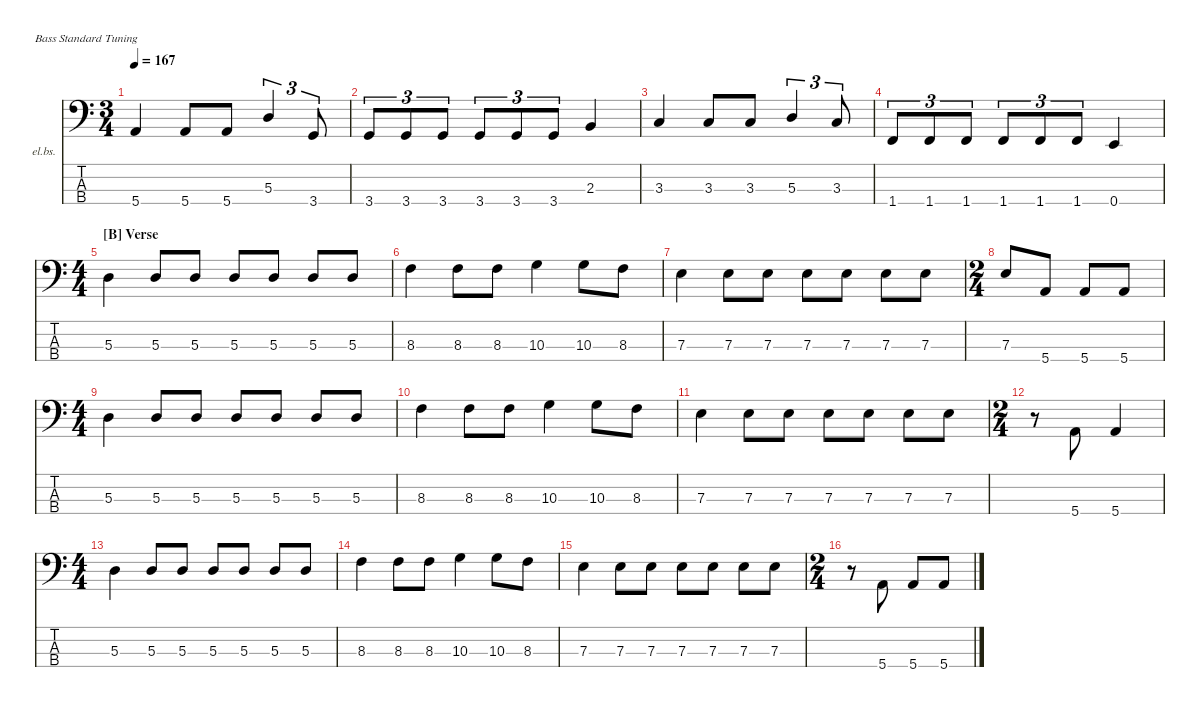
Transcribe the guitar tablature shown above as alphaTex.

\hideDynamics
\bracketExtendMode nobrackets
\firstSystemTrackNameOrientation horizontal
\otherSystemsTrackNameOrientation horizontal
\track ("Electric Bass" "el.bs.") {instrument electricbassfinger}
\staff {score tabs}
\tuning (G2 D2 A1 E1)
\ts (3 4)
\tempo 167
\clef f4
\ks aminor
5.4.4{dy f beam Up} 5.4.8{beam Up} 5.4.8{beam Up} 5.3.4{tu (3 2) beam Up} 3.4.8{tu (3 2) beam Up} |
3.4.8{tu (3 2) beam Up} 3.4.8{tu (3 2) beam Up} 3.4.8{tu (3 2) beam Up} 3.4.8{tu (3 2) beam Up} 3.4.8{tu (3 2) beam Up} 3.4.8{tu (3 2) beam Up} 2.3.4{beam Up} |
3.3.4{beam Up} 3.3.8{beam Up} 3.3.8{beam Up} 5.3.4{tu (3 2) beam Up} 3.3.8{tu (3 2) beam Up} |
1.4.8{tu (3 2) beam Up} 1.4.8{tu (3 2) beam Up} 1.4.8{tu (3 2) beam Up} 1.4.8{tu (3 2) beam Up} 1.4.8{tu (3 2) beam Up} 1.4.8{tu (3 2) beam Up} 0.4.4{beam Up} |
\ts (4 4)
\section ("B" "Verse")
5.3.4{beam Down} 5.3.8{beam Up} 5.3.8{beam Up} 5.3.8{beam Up} 5.3.8{beam Up} 5.3.8{beam Up} 5.3.8{beam Up} |
8.3.4{beam Down} 8.3.8{beam Down} 8.3.8{beam Down} 10.3.4{beam Down} 10.3.8{beam Down} 8.3.8{beam Down} |
7.3.4{beam Down} 7.3.8{beam Down} 7.3.8{beam Down} 7.3.8{beam Down} 7.3.8{beam Down} 7.3.8{beam Down} 7.3.8{beam Down} |
\ts (2 4)
7.3.8{beam Up} 5.4.8{beam Up} 5.4.8{beam Up} 5.4.8{beam Up} |
\ts (4 4)
5.3.4{beam Down} 5.3.8{beam Up} 5.3.8{beam Up} 5.3.8{beam Up} 5.3.8{beam Up} 5.3.8{beam Up} 5.3.8{beam Up} |
8.3.4{beam Down} 8.3.8{beam Down} 8.3.8{beam Down} 10.3.4{beam Down} 10.3.8{beam Down} 8.3.8{beam Down} |
7.3.4{beam Down} 7.3.8{beam Down} 7.3.8{beam Down} 7.3.8{beam Down} 7.3.8{beam Down} 7.3.8{beam Down} 7.3.8{beam Down} |
\ts (2 4)
r.8{beam Down} 5.4.8{beam Up} 5.4.4{beam Up} |
\ts (4 4)
5.3.4{beam Down} 5.3.8{beam Up} 5.3.8{beam Up} 5.3.8{beam Up} 5.3.8{beam Up} 5.3.8{beam Up} 5.3.8{beam Up} |
8.3.4{beam Down} 8.3.8{beam Down} 8.3.8{beam Down} 10.3.4{beam Down} 10.3.8{beam Down} 8.3.8{beam Down} |
7.3.4{beam Down} 7.3.8{beam Down} 7.3.8{beam Down} 7.3.8{beam Down} 7.3.8{beam Down} 7.3.8{beam Down} 7.3.8{beam Down} |
\ts (2 4)
r.8{beam Down} 5.4.8{beam Up} 5.4.8{beam Up} 5.4.8{beam Up}
